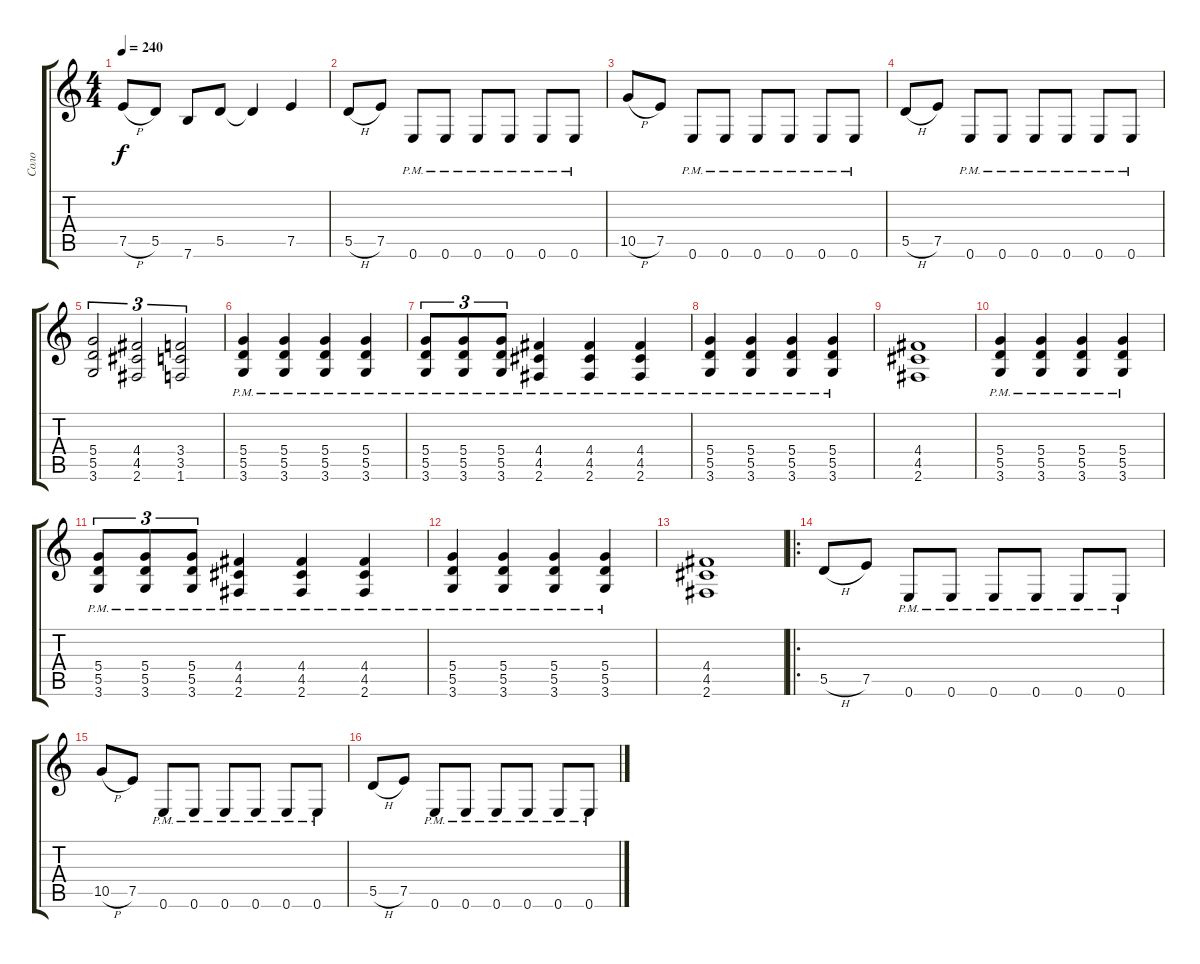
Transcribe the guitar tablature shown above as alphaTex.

\track ("Соло" "Соло") {instrument distortionguitar}
\staff {score tabs}
\tuning (E4 B3 G3 D3 A2 E2) {hide}
\ts (4 4)
\tempo 240
\clef g2
\ks c
7.5{h}.8{dy f} 5.5.8 7.6.8 5.5.8 5.5{t}.4 7.5.4 |
5.5{h}.8 7.5.8 0.6{pm}.8 0.6{pm}.8 0.6{pm}.8 0.6{pm}.8 0.6{pm}.8 0.6{pm}.8 |
10.5{h}.8 7.5.8 0.6{pm}.8 0.6{pm}.8 0.6{pm}.8 0.6{pm}.8 0.6{pm}.8 0.6{pm}.8 |
5.5{h}.8 7.5.8 0.6{pm}.8 0.6{pm}.8 0.6{pm}.8 0.6{pm}.8 0.6{pm}.8 0.6{pm}.8 |
(5.4 5.5 3.6).2{tu (3 2)} (4.4 4.5 2.6).2{tu (3 2)} (3.4 3.5 1.6).2{tu (3 2)} |
(5.4{pm} 5.5{pm} 3.6{pm}).4 (5.4{pm} 5.5{pm} 3.6{pm}).4 (5.4{pm} 5.5{pm} 3.6{pm}).4 (5.4{pm} 5.5{pm} 3.6{pm}).4 |
(5.4{pm} 5.5{pm} 3.6{pm}).8{tu (3 2)} (5.4{pm} 5.5{pm} 3.6{pm}).8{tu (3 2)} (5.4{pm} 5.5{pm} 3.6{pm}).8{tu (3 2)} (4.4{pm} 4.5{pm} 2.6{pm}).4 (4.4{pm} 4.5{pm} 2.6{pm}).4 (4.4{pm} 4.5{pm} 2.6{pm}).4 |
(5.4{pm} 5.5{pm} 3.6{pm}).4 (5.4{pm} 5.5{pm} 3.6{pm}).4 (5.4{pm} 5.5{pm} 3.6{pm}).4 (5.4{pm} 5.5{pm} 3.6{pm}).4 |
(4.4 4.5 2.6).1 |
(5.4{pm} 5.5{pm} 3.6{pm}).4 (5.4{pm} 5.5{pm} 3.6{pm}).4 (5.4{pm} 5.5{pm} 3.6{pm}).4 (5.4{pm} 5.5{pm} 3.6{pm}).4 |
(5.4{pm} 5.5{pm} 3.6{pm}).8{tu (3 2)} (5.4{pm} 5.5{pm} 3.6{pm}).8{tu (3 2)} (5.4{pm} 5.5{pm} 3.6{pm}).8{tu (3 2)} (4.4{pm} 4.5{pm} 2.6{pm}).4 (4.4{pm} 4.5{pm} 2.6{pm}).4 (4.4{pm} 4.5{pm} 2.6{pm}).4 |
(5.4{pm} 5.5{pm} 3.6{pm}).4 (5.4{pm} 5.5{pm} 3.6{pm}).4 (5.4{pm} 5.5{pm} 3.6{pm}).4 (5.4{pm} 5.5{pm} 3.6{pm}).4 |
(4.4 4.5 2.6).1 |
\ro
5.5{h}.8 7.5.8 0.6{pm}.8 0.6{pm}.8 0.6{pm}.8 0.6{pm}.8 0.6{pm}.8 0.6{pm}.8 |
10.5{h}.8 7.5.8 0.6{pm}.8 0.6{pm}.8 0.6{pm}.8 0.6{pm}.8 0.6{pm}.8 0.6{pm}.8 |
5.5{h}.8 7.5.8 0.6{pm}.8 0.6{pm}.8 0.6{pm}.8 0.6{pm}.8 0.6{pm}.8 0.6{pm}.8
